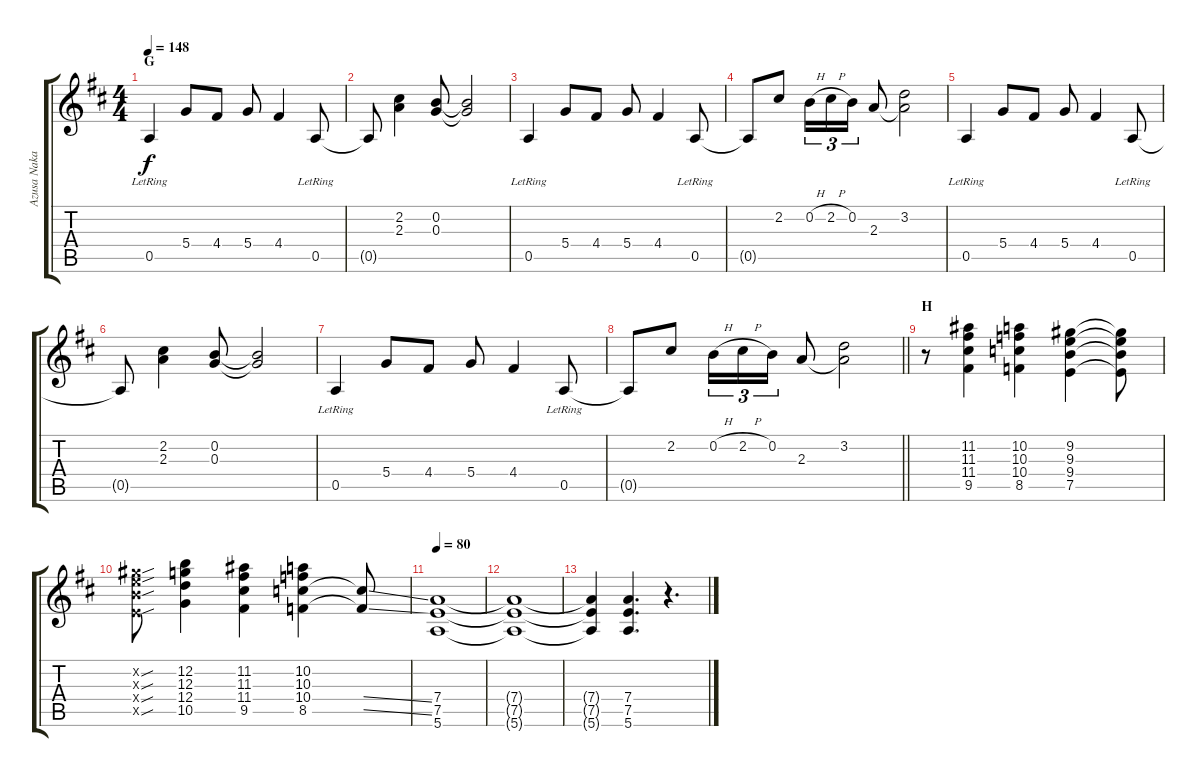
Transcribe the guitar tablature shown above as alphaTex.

\track ("Azusa Nakano" "Azusa Naka") {instrument overdrivenguitar}
\staff {score tabs}
\tuning (E4 B3 G3 D3 A2 E2) {hide}
\ts (4 4)
\section ("" "G")
\tempo 148
\clef g2
\ks d
0.5{lr}.4{dy f} 5.4.8 4.4.8 5.4.8 4.4.4 0.5{lr}.8 |
0.5{t}.8 (2.2 2.3).4 (0.2 0.3).8 (0.2{t} 0.3{t}).2 |
0.5{lr}.4 5.4.8 4.4.8 5.4.8 4.4.4 0.5{lr}.8 |
0.5{t}.8 2.2.8 0.2{h}.16{tu (3 2)} 2.2{h}.16{tu (3 2)} 0.2.16{tu (3 2)} 2.3.8 (3.2 2.3{t}).2 |
0.5{lr}.4 5.4.8 4.4.8 5.4.8 4.4.4 0.5{lr}.8 |
0.5{t}.8 (2.2 2.3).4 (0.2 0.3).8 (0.2{t} 0.3{t}).2 |
0.5{lr}.4 5.4.8 4.4.8 5.4.8 4.4.4 0.5{lr}.8 |
\barLineRight lightlight
0.5{t}.8 2.2.8 0.2{h}.16{tu (3 2)} 2.2{h}.16{tu (3 2)} 0.2.16{tu (3 2)} 2.3.8 (3.2 2.3{t}).2 |
\section ("" "H")
r.8 (11.2 11.3 11.4 9.5).4 (10.2 10.3 10.4 8.5).4 (9.2 9.3 9.4 7.5).4 (9.2{t} 9.3{t} 9.4{t} 7.5{t}).8 |
(9.2{sou x} 9.3{sou x} 9.4{sou x} 7.5{sou x}).8 (12.2 12.3 12.4 10.5).4 (11.2 11.3 11.4 9.5).4 (10.2 10.3 10.4 8.5).4 (10.4{ss t} 8.5{ss t}).8 |
\tempo 80
(7.4 7.5 5.6).1 |
(7.4{t} 7.5{t} 5.6{t}).1 |
(7.4{t} 7.5{t} 5.6{t}).4 (7.4 7.5 5.6).4{d} r.4{d}
